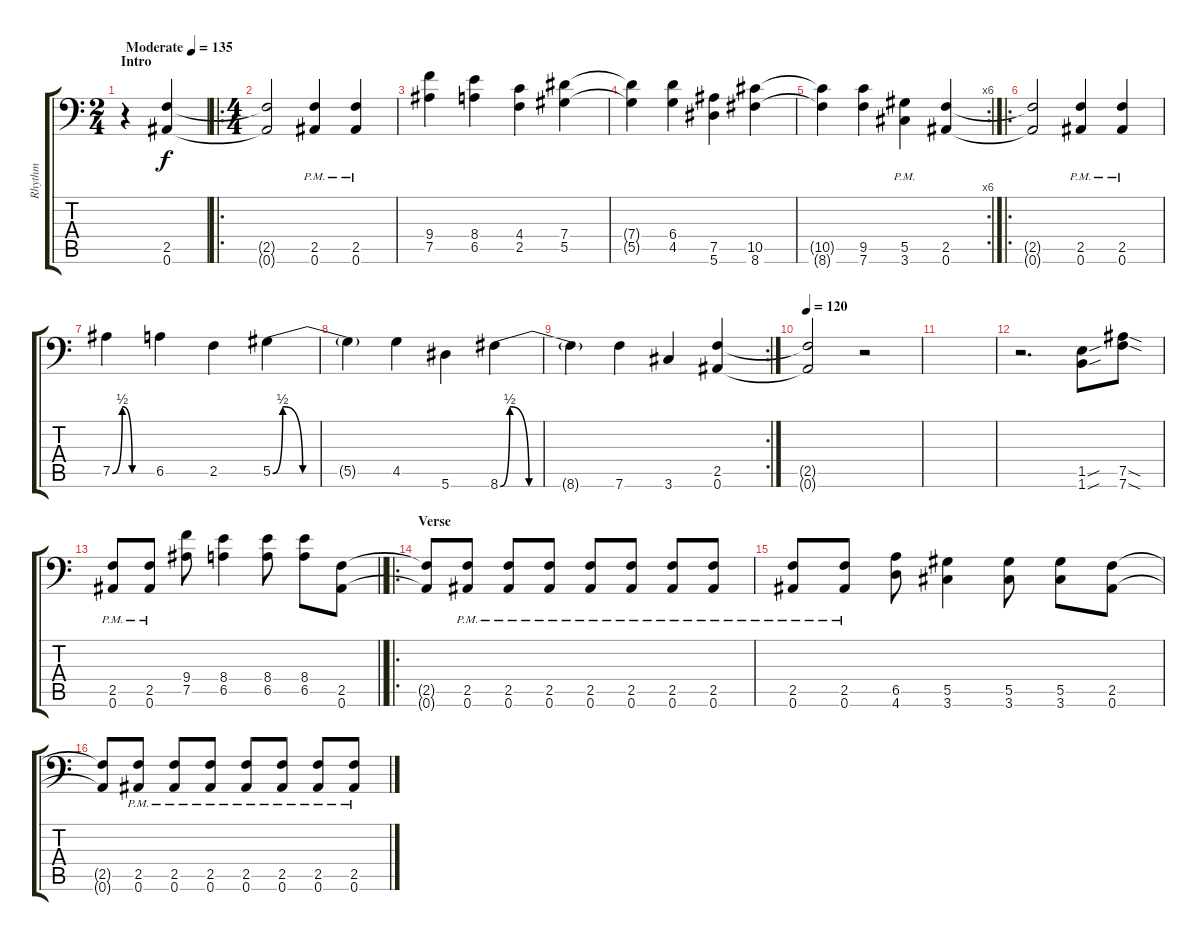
\track ("Rhythm" "Rhythm") {instrument distortionguitar}
\staff {score tabs}
\tuning (Bb3 F3 Db3 Ab2 Eb2 Bb1) {hide}
\ts (2 4)
\section ("" "Intro")
\tempo (135 "Moderate")
\clef f4
\ks c
r.4{dy f instrument distortionguitar} (2.5 0.6).4 |
\ro
\ts (4 4)
(2.5{t} 0.6{t}).2 (2.5{pm} 0.6{pm}).4 (2.5{pm} 0.6{pm}).4 |
(9.4 7.5).4 (8.4 6.5).4 (4.4 2.5).4 (7.4 5.5).4 |
(7.4{t} 5.5{t}).4 (6.4 4.5).4 (7.5 5.6).4 (10.5 8.6).4 |
\rc 6
(10.5{t} 8.6{t}).4 (9.5 7.6).4 (5.5{pm} 3.6{pm}).4 (2.5 0.6).4 |
\ro
(2.5{t} 0.6{t}).2 (2.5{pm} 0.6{pm}).4 (2.5{pm} 0.6{pm}).4 |
7.5{be (custom 0 0 15 2 30 0 60 0)}.4 6.5.4 2.5.4 5.5{be (custom 0 0 5 2 15 0 60 0)}.4 |
5.5{t}.4 4.5.4 5.6.4 8.6{be (custom 0 0 5 2 15 0 60 0)}.4 |
\rc 2
8.6{t}.4 7.6.4 3.6.4 (2.5 0.6).4 |
\tempo 120
(2.5{t} 0.6{t}).2 r.2 |
|
r.2{d} (1.5{sou} 1.6{sou}).8 (7.5{sod} 7.6{sod}).8 |
\barLineRight lightlight
(2.5{pm} 0.6{pm}).8 (2.5{pm} 0.6).8 (9.4 7.5).8 (8.4 6.5).4 (8.4 6.5).8 (8.4 6.5).8 (2.5 0.6).8 |
\ro
\section ("" "Verse")
(2.5{t} 0.6{t}).8 (2.5{pm} 0.6{pm}).8 (2.5{pm} 0.6{pm}).8 (2.5{pm} 0.6{pm}).8 (2.5{pm} 0.6{pm}).8 (2.5{pm} 0.6{pm}).8 (2.5{pm} 0.6{pm}).8 (2.5{pm} 0.6{pm}).8 |
(2.5{pm} 0.6{pm}).8 (2.5{pm} 0.6).8 (6.5 4.6).8 (5.5 3.6).4 (5.5 3.6).8 (5.5 3.6).8 (2.5 0.6).8 |
(2.5{t} 0.6{t}).8 (2.5{pm} 0.6{pm}).8 (2.5{pm} 0.6{pm}).8 (2.5{pm} 0.6{pm}).8 (2.5{pm} 0.6{pm}).8 (2.5{pm} 0.6{pm}).8 (2.5{pm} 0.6{pm}).8 (2.5{pm} 0.6{pm}).8
